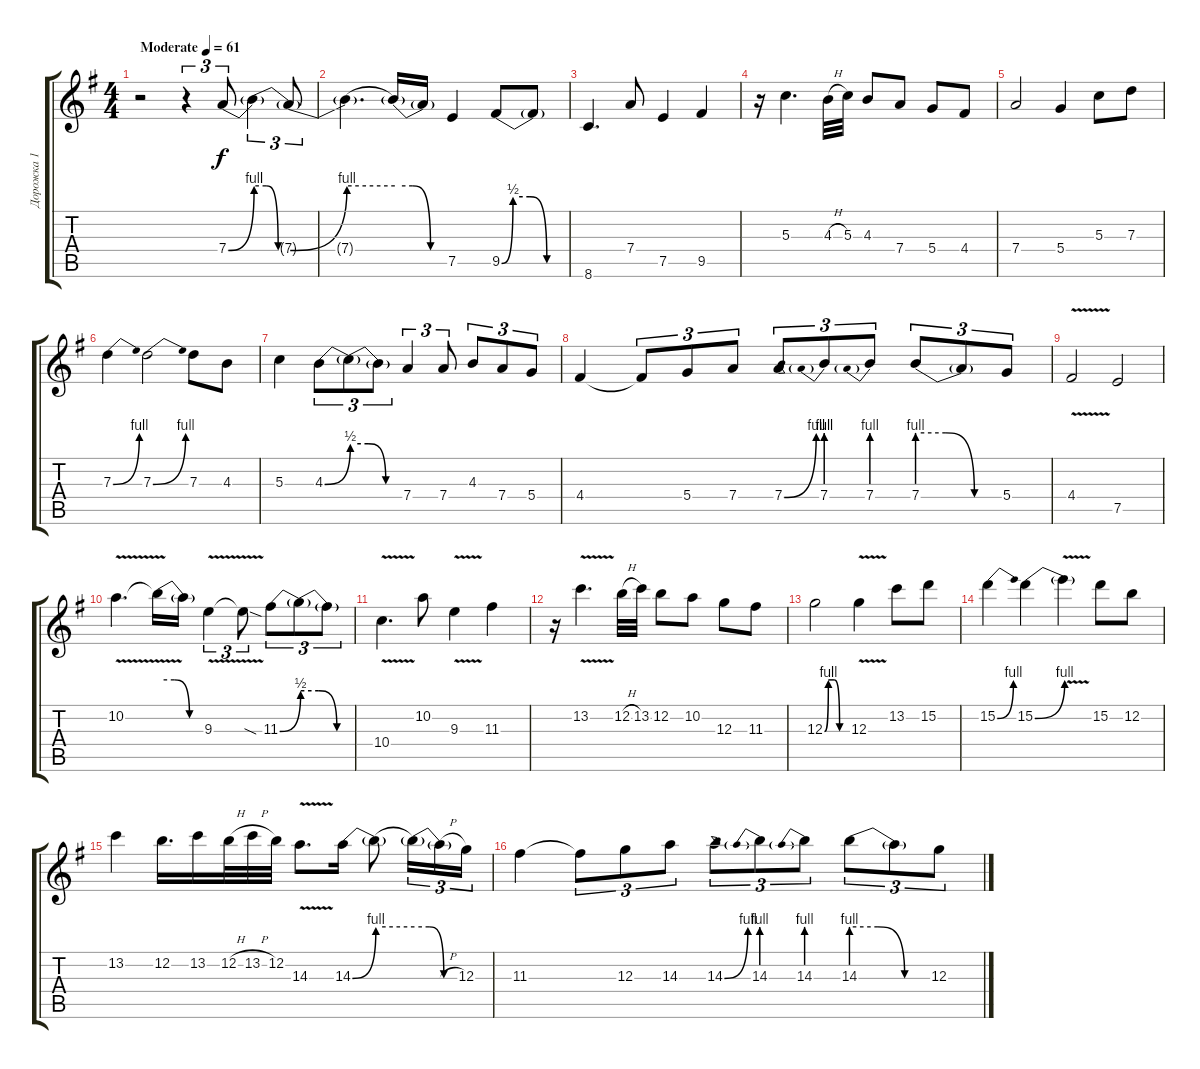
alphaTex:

\track ("Дорожка 1" "Дорожка 1") {instrument distortionguitar}
\staff {score tabs}
\tuning (E4 B3 G3 D3 A2 E2) {hide}
\ts (4 4)
\tempo (61 "Moderate")
\clef g2
\ks g
r.2{dy f instrument distortionguitar} r.4{tu (3 2)} 7.4{be (bend 0 0 60 4)}.8{tu (3 2)} 7.4{be (custom 0 4 20 4 40 0 60 0) t}.4{tu (3 2)} 7.4{be (bend 0 0 60 4) t}.8{tu (3 2)} |
7.4{be (hold 0 4 60 4) t}.4{d} 7.4{be (custom 0 4 20 4 40 0 60 0) t}.16 7.4{t}.16 7.5.4 9.5{be (custom 0 0 10 2 25 2 40 0 60 0)}.8 9.5{t}.8 |
8.6.4{d} 7.4.8 7.5.4 9.5.4 |
r.16 5.3.4{d} 4.3{h}.32 5.3.32 4.3.8 7.4.8 5.4.8 4.4.8 |
7.4.2 5.4.4 5.3.8 7.3.8 |
7.3{be (bend 0 0 60 4)}.4 7.3{be (bend 0 0 60 4)}.2 7.3.8 4.3.8 |
5.3.4 4.3{be (bend 0 0 60 2)}.8{tu (3 2)} 4.3{be (custom 0 2 20 2 40 0 60 0) t}.8{tu (3 2)} 4.3{t}.8{tu (3 2)} 7.4.4{tu (3 2)} 7.4.8{tu (3 2)} 4.3.8{tu (3 2)} 7.4.8{tu (3 2)} 5.4.8{tu (3 2)} |
4.4.4 4.4{t}.8{tu (3 2)} 5.4.8{tu (3 2)} 7.4.8{tu (3 2)} 7.4{be (bend 0 0 60 4)}.8{tu (3 2)} 7.4{be (prebend 0 4 60 4)}.8{tu (3 2)} 7.4{be (prebend 0 4 60 4)}.8{tu (3 2)} 7.4{be (custom 0 4 20 4 40 0 60 0)}.8{tu (3 2)} 7.4{t}.8{tu (3 2)} 5.4.8{tu (3 2)} |
4.4{v}.2 7.5.2 |
10.2{v}.4{d} 10.2{be (custom 0 4 20 4 40 0 60 0) t}.16 10.2{t}.16 9.3{v}.4{tu (3 2)} 9.3{sod t}.8{tu (3 2)} 11.3{be (bend 0 0 60 2)}.8{tu (3 2)} 11.3{be (custom 0 2 20 2 40 0 60 0) t}.8{tu (3 2)} 11.3{t}.8{tu (3 2)} |
10.4{v}.4{d} 10.2.8 9.3{v}.4 11.3.4 |
r.16 13.2{v}.4{d} 12.2{h}.32 13.2.32 12.2.8 10.2.8 12.3.8 11.3.8 |
12.3{be (custom 0 0 10 4 25 4 40 0 60 0)}.2 12.3{v}.4 13.2.8 15.2.8 |
15.2{be (bend 0 0 60 4)}.4 15.2{be (bend 0 0 60 4)}.4 15.2{v t}.4 15.2.8 12.2.8 |
13.2.4 12.2.16{d} 13.2.16 12.2{h}.32 13.2{h}.32 12.2.32 14.3{v}.8{d} 14.3{be (bend 0 0 60 4)}.16 14.3{be (hold 0 4 60 4) t}.8 14.3{be (custom 0 4 20 4 40 0 60 0) t}.16{tu (3 2)} 14.3{h t}.16{tu (3 2)} 12.3.16{tu (3 2)} |
11.3.4 11.3{t}.8{tu (3 2)} 12.3.8{tu (3 2)} 14.3.8{tu (3 2)} 14.3{be (bend 0 0 60 4)}.8{tu (3 2)} 14.3{be (prebend 0 4 60 4)}.8{tu (3 2)} 14.3{be (prebend 0 4 60 4)}.8{tu (3 2)} 14.3{be (custom 0 4 20 4 40 0 60 0)}.8{tu (3 2)} 14.3{t}.8{tu (3 2)} 12.3.8{tu (3 2)}
